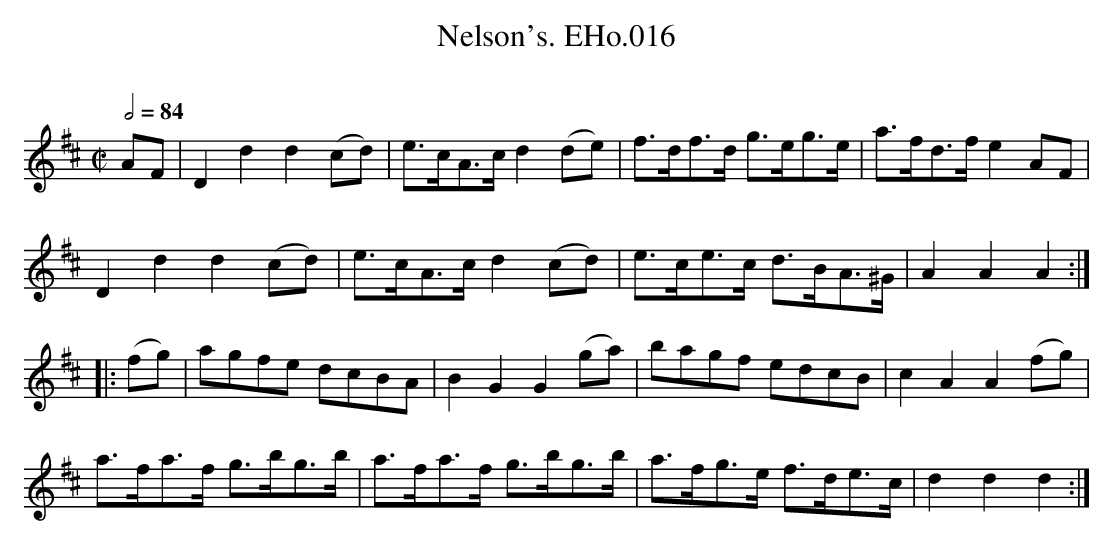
X:1
T:Nelson's. EHo.016
M:C|
L:1/8
Q:1/2=84
O:
K:D
AF | D2d2d2(cd) | e>cA>c d2(de) | f>df>d g>eg>e | a>fd>fe2AF |
D2d2d2(cd) | e>cA>cd2(cd) | e>ce>c d>BA>^G | A2A2A2 :|
|: (fg) | agfe dcBA | B2G2G2(ga) | bagf edcB | c2A2A2(fg) |
a>fa>f g>bg>b | a>fa>f g>bg>b | a>fg>e f>de>c | d2d2d2 :|
